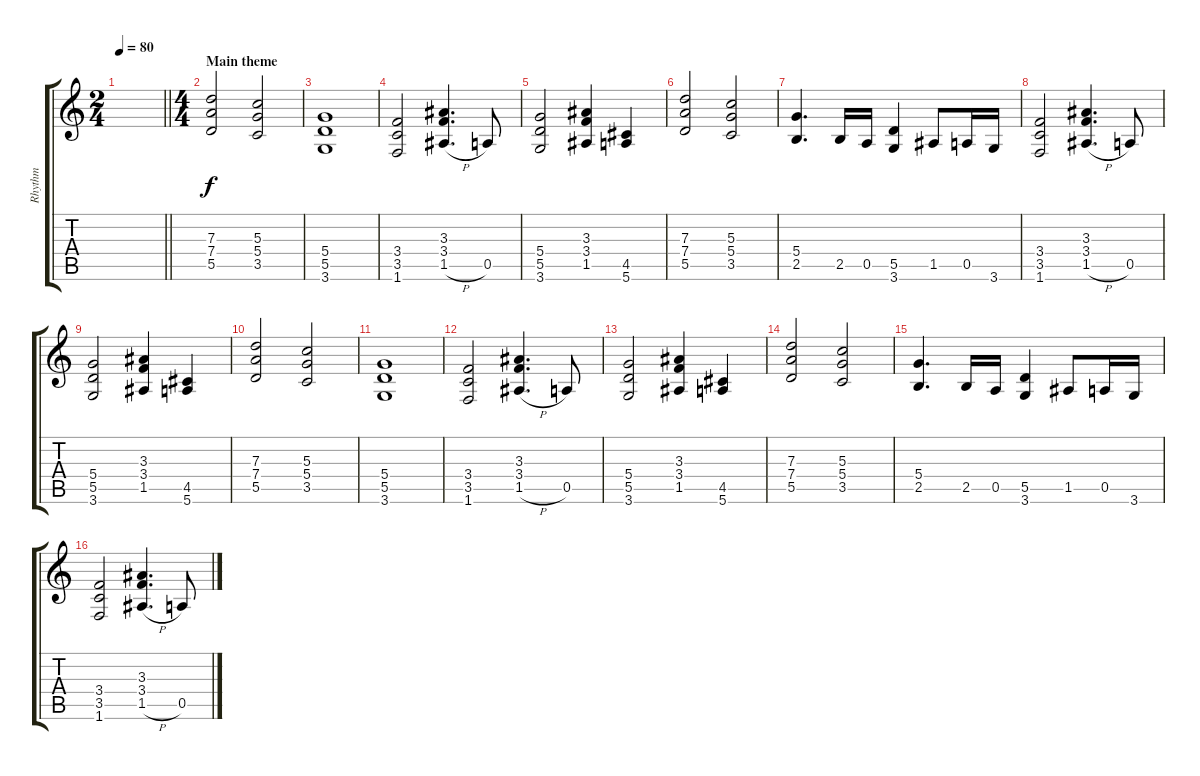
\track ("Rhythm" "Rhythm") {instrument distortionguitar}
\staff {score tabs}
\tuning (E4 B3 G3 D3 A2 E2) {hide}
\ts (2 4)
\tempo 80
\clef g2
\barLineRight lightlight
\ks c
|
\ts (4 4)
\section ("" "Main theme")
(7.3 7.4 5.5).2 (5.3 5.4 3.5).2 |
(5.4 5.5 3.6).1 |
(3.4 3.5 1.6).2 (3.3 3.4 1.5{h}).4{d} 0.5.8 |
(5.4 5.5 3.6).2 (3.3 3.4 1.5).4 (4.5 5.6).4 |
(7.3 7.4 5.5).2 (5.3 5.4 3.5).2 |
(5.4 2.5).4{d} 2.5.16 0.5.16 (5.5 3.6).4 1.5.8 0.5.16 3.6.16 |
(3.4 3.5 1.6).2 (3.3 3.4 1.5{h}).4{d} 0.5.8 |
(5.4 5.5 3.6).2 (3.3 3.4 1.5).4 (4.5 5.6).4 |
(7.3 7.4 5.5).2 (5.3 5.4 3.5).2 |
(5.4 5.5 3.6).1 |
(3.4 3.5 1.6).2 (3.3 3.4 1.5{h}).4{d} 0.5.8 |
(5.4 5.5 3.6).2 (3.3 3.4 1.5).4 (4.5 5.6).4 |
(7.3 7.4 5.5).2 (5.3 5.4 3.5).2 |
(5.4 2.5).4{d} 2.5.16 0.5.16 (5.5 3.6).4 1.5.8 0.5.16 3.6.16 |
(3.4 3.5 1.6).2 (3.3 3.4 1.5{h}).4{d} 0.5.8
